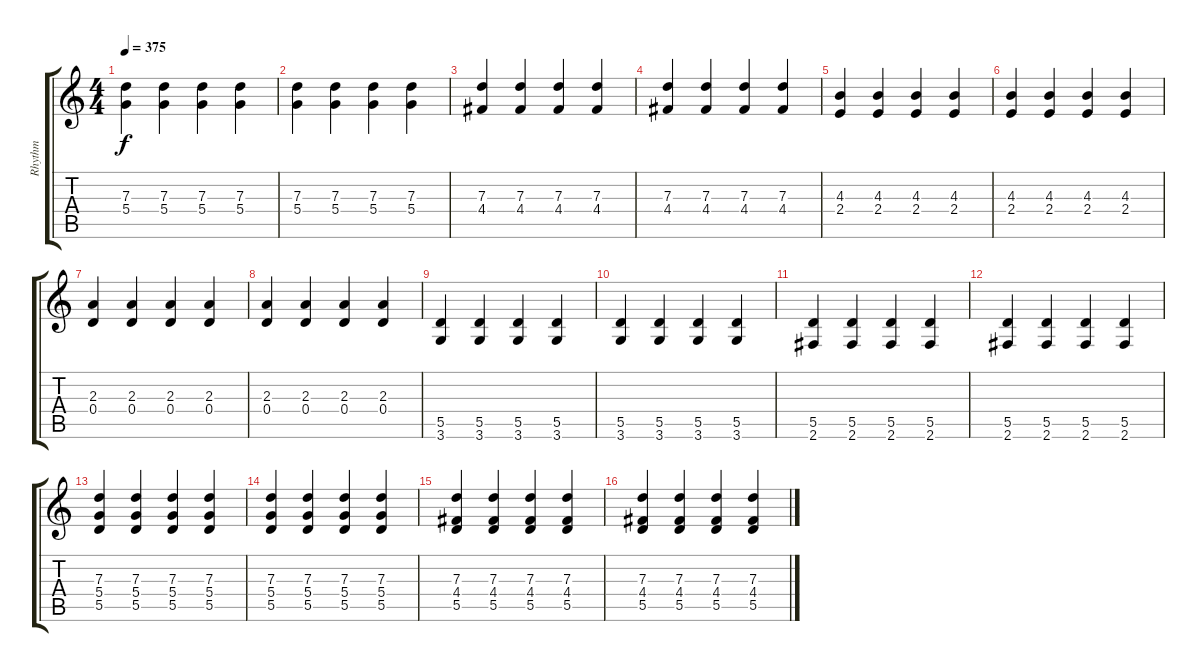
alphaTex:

\track ("Rhythm" "Rhythm") {instrument acousticguitarsteel}
\staff {score tabs}
\tuning (E4 B3 G3 D3 A2 E2) {hide}
\ts (4 4)
\tempo 375
\clef g2
\ks c
(7.3 5.4).4{dy f} (7.3 5.4).4 (7.3 5.4).4 (7.3 5.4).4 |
(7.3 5.4).4 (7.3 5.4).4 (7.3 5.4).4 (7.3 5.4).4 |
(7.3 4.4).4 (7.3 4.4).4 (7.3 4.4).4 (7.3 4.4).4 |
(7.3 4.4).4 (7.3 4.4).4 (7.3 4.4).4 (7.3 4.4).4 |
(4.3 2.4).4 (4.3 2.4).4 (4.3 2.4).4 (4.3 2.4).4 |
(4.3 2.4).4 (4.3 2.4).4 (4.3 2.4).4 (4.3 2.4).4 |
(2.3 0.4).4 (2.3 0.4).4 (2.3 0.4).4 (2.3 0.4).4 |
(2.3 0.4).4 (2.3 0.4).4 (2.3 0.4).4 (2.3 0.4).4 |
(5.5 3.6).4 (5.5 3.6).4 (5.5 3.6).4 (5.5 3.6).4 |
(5.5 3.6).4 (5.5 3.6).4 (5.5 3.6).4 (5.5 3.6).4 |
(5.5 2.6).4 (5.5 2.6).4 (5.5 2.6).4 (5.5 2.6).4 |
(5.5 2.6).4 (5.5 2.6).4 (5.5 2.6).4 (5.5 2.6).4 |
(7.3 5.4 5.5).4 (7.3 5.4 5.5).4 (7.3 5.4 5.5).4 (7.3 5.4 5.5).4 |
(7.3 5.4 5.5).4 (7.3 5.4 5.5).4 (7.3 5.4 5.5).4 (7.3 5.4 5.5).4 |
(7.3 4.4 5.5).4 (7.3 4.4 5.5).4 (7.3 4.4 5.5).4 (7.3 4.4 5.5).4 |
(7.3 4.4 5.5).4 (7.3 4.4 5.5).4 (7.3 4.4 5.5).4 (7.3 4.4 5.5).4
